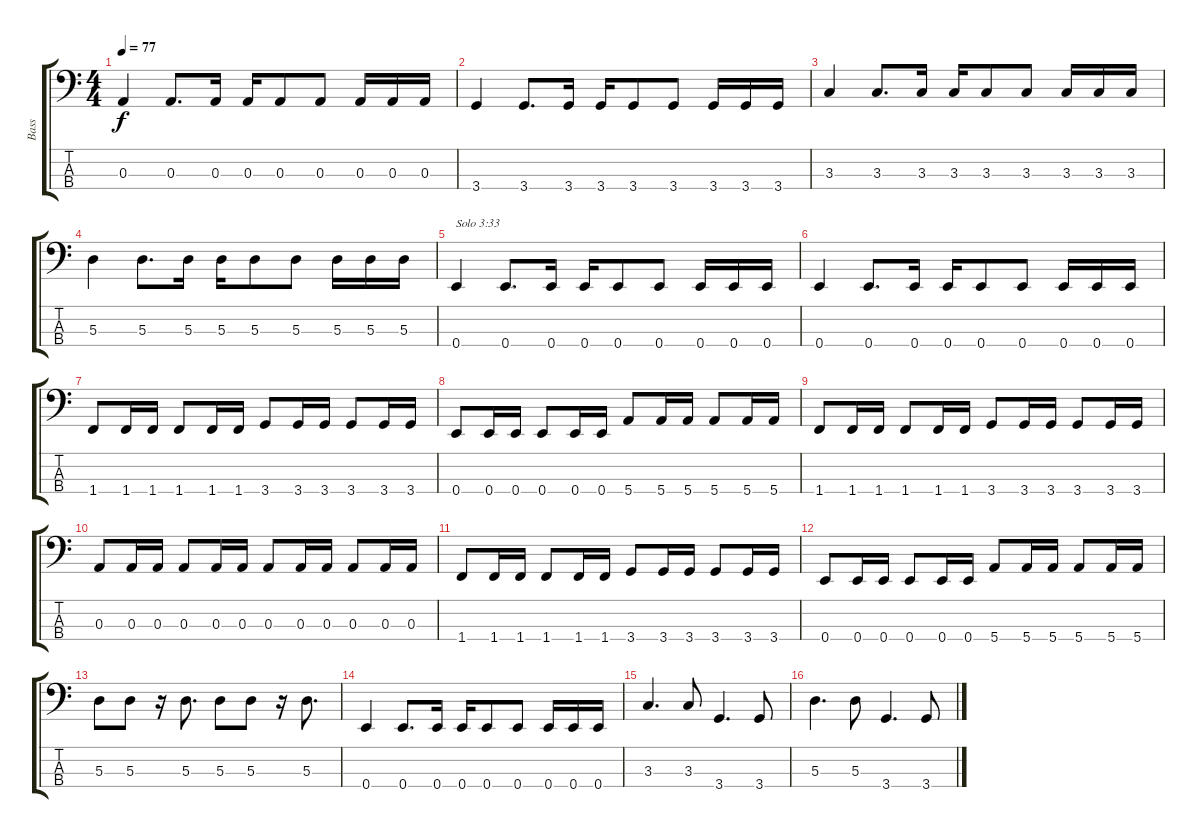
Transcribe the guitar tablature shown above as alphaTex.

\track ("Bass" "Bass") {instrument electricbassfinger}
\staff {score tabs}
\tuning (G2 D2 A1 E1) {hide}
\ts (4 4)
\tempo 77
\clef f4
\ks c
0.3.4{dy f} 0.3.8{d} 0.3.16 0.3.16 0.3.8 0.3.8 0.3.16 0.3.16 0.3.16 |
3.4.4 3.4.8{d} 3.4.16 3.4.16 3.4.8 3.4.8 3.4.16 3.4.16 3.4.16 |
3.3.4 3.3.8{d} 3.3.16 3.3.16 3.3.8 3.3.8 3.3.16 3.3.16 3.3.16 |
5.3.4 5.3.8{d} 5.3.16 5.3.16 5.3.8 5.3.8 5.3.16 5.3.16 5.3.16 |
0.4.4{txt "Solo 3:33"} 0.4.8{d} 0.4.16 0.4.16 0.4.8 0.4.8 0.4.16 0.4.16 0.4.16 |
0.4.4 0.4.8{d} 0.4.16 0.4.16 0.4.8 0.4.8 0.4.16 0.4.16 0.4.16 |
1.4.8 1.4.16 1.4.16 1.4.8 1.4.16 1.4.16 3.4.8 3.4.16 3.4.16 3.4.8 3.4.16 3.4.16 |
0.4.8 0.4.16 0.4.16 0.4.8 0.4.16 0.4.16 5.4.8 5.4.16 5.4.16 5.4.8 5.4.16 5.4.16 |
1.4.8 1.4.16 1.4.16 1.4.8 1.4.16 1.4.16 3.4.8 3.4.16 3.4.16 3.4.8 3.4.16 3.4.16 |
0.3.8 0.3.16 0.3.16 0.3.8 0.3.16 0.3.16 0.3.8 0.3.16 0.3.16 0.3.8 0.3.16 0.3.16 |
1.4.8 1.4.16 1.4.16 1.4.8 1.4.16 1.4.16 3.4.8 3.4.16 3.4.16 3.4.8 3.4.16 3.4.16 |
0.4.8 0.4.16 0.4.16 0.4.8 0.4.16 0.4.16 5.4.8 5.4.16 5.4.16 5.4.8 5.4.16 5.4.16 |
5.3.8 5.3.8 r.16 5.3.8{d} 5.3.8 5.3.8 r.16 5.3.8{d} |
0.4.4 0.4.8{d} 0.4.16 0.4.16 0.4.8 0.4.8 0.4.16 0.4.16 0.4.16 |
3.3.4{d} 3.3.8 3.4.4{d} 3.4.8 |
5.3.4{d} 5.3.8 3.4.4{d} 3.4.8
